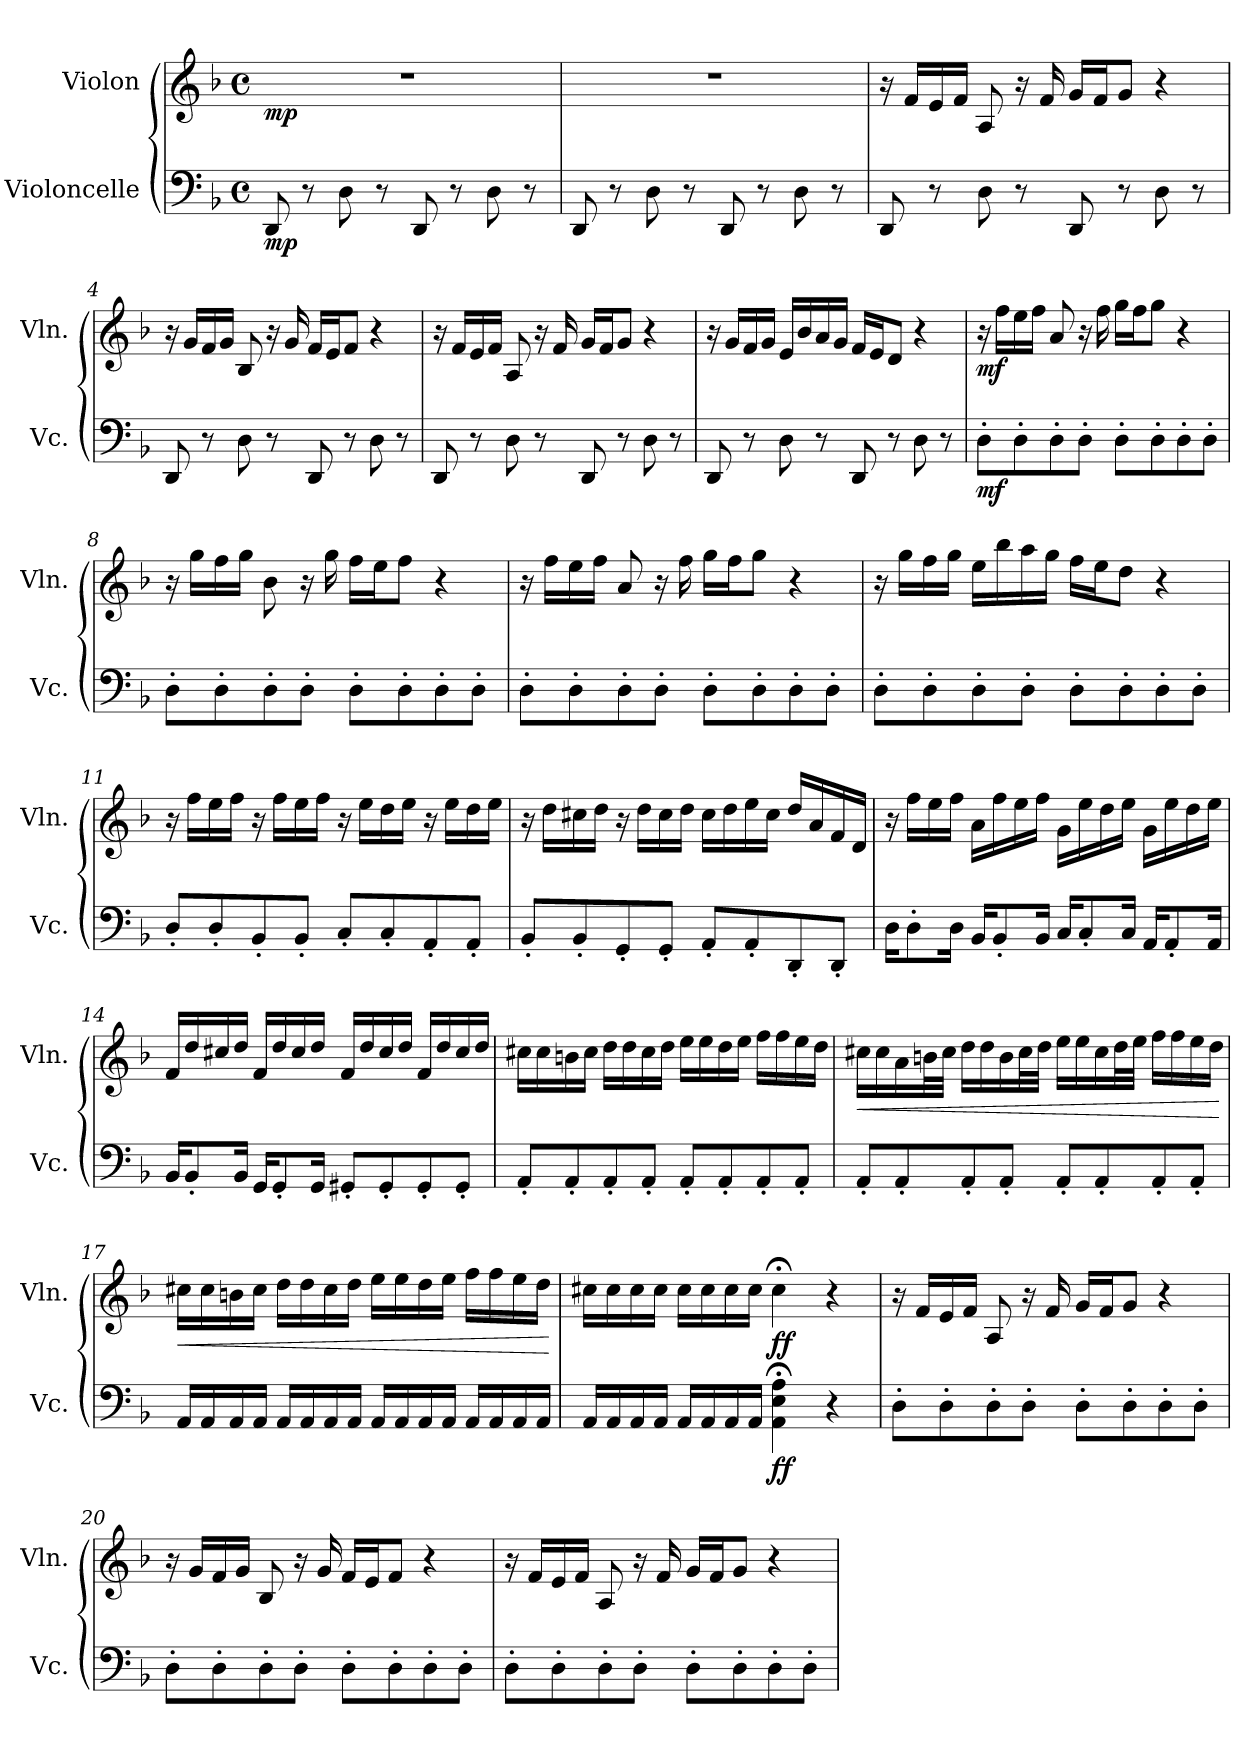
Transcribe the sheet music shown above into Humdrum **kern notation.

**kern	**dynam	**kern	**dynam
*part2	*part2	*part1	*part1
*staff2	*staff2	*staff1	*staff1
*I"Violoncelle	*	*I"Violon	*
*I'Vc.	*	*I'Vln.	*
*clefF4	*	*clefG2	*
*k[b-]	*	*k[b-]	*
*M4/4	*	*M4/4	*
*met(c)	*	*met(c)	*
*MM90	*	*MM90	*
=1	=1	=1	=1
!	!LO:DY:b	!	!LO:DY:b
8DD/	mp	1r	mp
8r	.	.	.
8D\	.	.	.
8r	.	.	.
8DD/	.	.	.
8r	.	.	.
8D\	.	.	.
8r	.	.	.
=2	=2	=2	=2
8DD/	.	1r	.
8r	.	.	.
8D\	.	.	.
8r	.	.	.
8DD/	.	.	.
8r	.	.	.
8D\	.	.	.
8r	.	.	.
=3	=3	=3	=3
8DD/	.	16r	.
.	.	16f/LL	.
8r	.	16e/	.
.	.	16f/JJ	.
8D\	.	8A/	.
8r	.	16r	.
.	.	16f/	.
8DD/	.	16g/LL	.
.	.	16f/J	.
8r	.	8g/J	.
8D\	.	4r	.
8r	.	.	.
!!LO:LB:g=z
=4	=4	=4	=4
8DD/	.	16r	.
.	.	16g/LL	.
8r	.	16f/	.
.	.	16g/JJ	.
8D\	.	8B-/	.
8r	.	16r	.
.	.	16g/	.
8DD/	.	16f/LL	.
.	.	16e/J	.
8r	.	8f/J	.
8D\	.	4r	.
8r	.	.	.
=5	=5	=5	=5
8DD/	.	16r	.
.	.	16f/LL	.
8r	.	16e/	.
.	.	16f/JJ	.
8D\	.	8A/	.
8r	.	16r	.
.	.	16f/	.
8DD/	.	16g/LL	.
.	.	16f/J	.
8r	.	8g/J	.
8D\	.	4r	.
8r	.	.	.
=6	=6	=6	=6
8DD/	.	16r	.
.	.	16g/LL	.
8r	.	16f/	.
.	.	16g/JJ	.
8D\	.	16e/LL	.
.	.	16b-/	.
8r	.	16a/	.
.	.	16g/JJ	.
8DD/	.	16f/LL	.
.	.	16e/J	.
8r	.	8d/J	.
8D\	.	4r	.
8r	.	.	.
!!LO:LB:g=z
=7	=7	=7	=7
!	!LO:DY:b	!	!LO:DY:b
8D'\L	mf	16r	mf
.	.	16ff\LL	.
8D'\	.	16ee\	.
.	.	16ff\JJ	.
8D'\	.	8a/	.
8D'\J	.	16r	.
.	.	16ff\	.
8D'\L	.	16gg\LL	.
.	.	16ff\J	.
8D'\	.	8gg\J	.
8D'\	.	4r	.
8D'\J	.	.	.
=8	=8	=8	=8
8D'\L	.	16r	.
.	.	16gg\LL	.
8D'\	.	16ff\	.
.	.	16gg\JJ	.
8D'\	.	8b-\	.
8D'\J	.	16r	.
.	.	16gg\	.
8D'\L	.	16ff\LL	.
.	.	16ee\J	.
8D'\	.	8ff\J	.
8D'\	.	4r	.
8D'\J	.	.	.
=9	=9	=9	=9
8D'\L	.	16r	.
.	.	16ff\LL	.
8D'\	.	16ee\	.
.	.	16ff\JJ	.
8D'\	.	8a/	.
8D'\J	.	16r	.
.	.	16ff\	.
8D'\L	.	16gg\LL	.
.	.	16ff\J	.
8D'\	.	8gg\J	.
8D'\	.	4r	.
8D'\J	.	.	.
!!LO:LB:g=z
=10	=10	=10	=10
8D'\L	.	16r	.
.	.	16gg\LL	.
8D'\	.	16ff\	.
.	.	16gg\JJ	.
8D'\	.	16ee\LL	.
.	.	16bb-\	.
8D'\J	.	16aa\	.
.	.	16gg\JJ	.
8D'\L	.	16ff\LL	.
.	.	16ee\J	.
8D'\	.	8dd\J	.
8D'\	.	4r	.
8D'\J	.	.	.
=11	=11	=11	=11
8D'/L	.	16r	.
.	.	16ff\LL	.
8D'/	.	16ee\	.
.	.	16ff\JJ	.
8BB-'/	.	16r	.
.	.	16ff\LL	.
8BB-'/J	.	16ee\	.
.	.	16ff\JJ	.
8C'/L	.	16r	.
.	.	16ee\LL	.
8C'/	.	16dd\	.
.	.	16ee\JJ	.
8AA'/	.	16r	.
.	.	16ee\LL	.
8AA'/J	.	16dd\	.
.	.	16ee\JJ	.
!!LO:LB:g=z
=12	=12	=12	=12
8BB-'/L	.	16r	.
.	.	16dd\LL	.
8BB-'/	.	16cc#X\	.
.	.	16dd\JJ	.
8GG'/	.	16r	.
.	.	16dd\LL	.
8GG'/J	.	16cc#\	.
.	.	16dd\JJ	.
8AA'/L	.	16cc#\LL	.
.	.	16dd\	.
8AA'/	.	16ee\	.
.	.	16cc#\JJ	.
8DD'/	.	16dd/LL	.
.	.	16a/	.
8DD'/J	.	16f/	.
.	.	16d/JJ	.
=13	=13	=13	=13
16D\KL	.	16r	.
8D'\	.	16ff\LL	.
.	.	16ee\	.
16D\Jk	.	16ff\JJ	.
16BB-/KL	.	16a\LL	.
8BB-'/	.	16ff\	.
.	.	16ee\	.
16BB-/Jk	.	16ff\JJ	.
16C/KL	.	16g\LL	.
8C'/	.	16ee\	.
.	.	16dd\	.
16C/Jk	.	16ee\JJ	.
16AA/KL	.	16g\LL	.
8AA'/	.	16ee\	.
.	.	16dd\	.
16AA/Jk	.	16ee\JJ	.
!!LO:PB:g=z
=14	=14	=14	=14
16BB-/KL	.	16f/LL	.
8BB-'/	.	16dd/	.
.	.	16cc#X/	.
16BB-/Jk	.	16dd/JJ	.
16GG/KL	.	16f/LL	.
8GG'/	.	16dd/	.
.	.	16cc#/	.
16GG/Jk	.	16dd/JJ	.
8GG#X'/L	.	16f/LL	.
.	.	16dd/	.
8GG#'/	.	16cc#/	.
.	.	16dd/JJ	.
8GG#'/	.	16f/LL	.
.	.	16dd/	.
8GG#'/J	.	16cc#/	.
.	.	16dd/JJ	.
=15	=15	=15	=15
8AA'/L	.	16cc#X\LL	.
.	.	16cc#\	.
8AA'/	.	16bn\	.
.	.	16cc#\JJ	.
8AA'/	.	16dd\LL	.
.	.	16dd\	.
8AA'/J	.	16cc#\	.
.	.	16dd\JJ	.
8AA'/L	.	16ee\LL	.
.	.	16ee\	.
8AA'/	.	16dd\	.
.	.	16ee\JJ	.
8AA'/	.	16ff\LL	.
.	.	16ff\	.
8AA'/J	.	16ee\	.
.	.	16dd\JJ	.
!!LO:LB:g=z
=16	=16	=16	=16
!	!	!	!LO:HP:b
8AA'/L	.	16cc#X\LL	<
.	.	16cc#\	.
8AA'/	.	16a\	.
.	.	32bn\L	.
.	.	32cc#\JJJ	.
8AA'/	.	16dd\LL	.
.	.	16dd\	.
8AA'/J	.	16b\	.
.	.	32cc#\L	.
.	.	32dd\JJJ	.
8AA'/L	.	16ee\LL	.
.	.	16ee\	.
8AA'/	.	16cc#\	.
.	.	32dd\L	.
.	.	32ee\JJJ	.
8AA'/	.	16ff\LL	.
.	.	16ff\	.
8AA'/J	.	16ee\	.
.	.	16dd\JJ	.
.	.	.	[
=17	=17	=17	=17
!	!	!	!LO:HP:b
16AA/LL	.	16cc#X\LL	<
16AA/	.	16cc#\	.
16AA/	.	16bn\	.
16AA/JJ	.	16cc#\JJ	.
16AA/LL	.	16dd\LL	.
16AA/	.	16dd\	.
16AA/	.	16cc#\	.
16AA/JJ	.	16dd\JJ	.
16AA/LL	.	16ee\LL	.
16AA/	.	16ee\	.
16AA/	.	16dd\	.
16AA/JJ	.	16ee\JJ	.
16AA/LL	.	16ff\LL	.
16AA/	.	16ff\	.
16AA/	.	16ee\	.
16AA/JJ	.	16dd\JJ	.
.	.	.	[
!!LO:LB:g=z
=18	=18	=18	=18
16AA/LL	.	16cc#X\LL	.
16AA/	.	16cc#\	.
16AA/	.	16cc#\	.
16AA/JJ	.	16cc#\JJ	.
16AA/LL	.	16cc#\LL	.
16AA/	.	16cc#\	.
16AA/	.	16cc#\	.
16AA/JJ	.	16cc#\JJ	.
!	!LO:DY:b	!	!LO:DY:b
4AA\;< 4E\;< 4A\;<	ff	4cc#;<\	ff
4r	.	4r	.
=19	=19	=19	=19
8D'\L	.	16r	.
.	.	16f/LL	.
8D'\	.	16e/	.
.	.	16f/JJ	.
8D'\	.	8A/	.
8D'\J	.	16r	.
.	.	16f/	.
8D'\L	.	16g/LL	.
.	.	16f/J	.
8D'\	.	8g/J	.
8D'\	.	4r	.
8D'\J	.	.	.
=20	=20	=20	=20
8D'\L	.	16r	.
.	.	16g/LL	.
8D'\	.	16f/	.
.	.	16g/JJ	.
8D'\	.	8B-/	.
8D'\J	.	16r	.
.	.	16g/	.
8D'\L	.	16f/LL	.
.	.	16e/J	.
8D'\	.	8f/J	.
8D'\	.	4r	.
8D'\J	.	.	.
!!LO:LB:g=z
=21	=21	=21	=21
8D'\L	.	16r	.
.	.	16f/LL	.
8D'\	.	16e/	.
.	.	16f/JJ	.
8D'\	.	8A/	.
8D'\J	.	16r	.
.	.	16f/	.
8D'\L	.	16g/LL	.
.	.	16f/J	.
8D'\	.	8g/J	.
8D'\	.	4r	.
8D'\J	.	.	.
=	=	=	=
*-	*-	*-	*-
